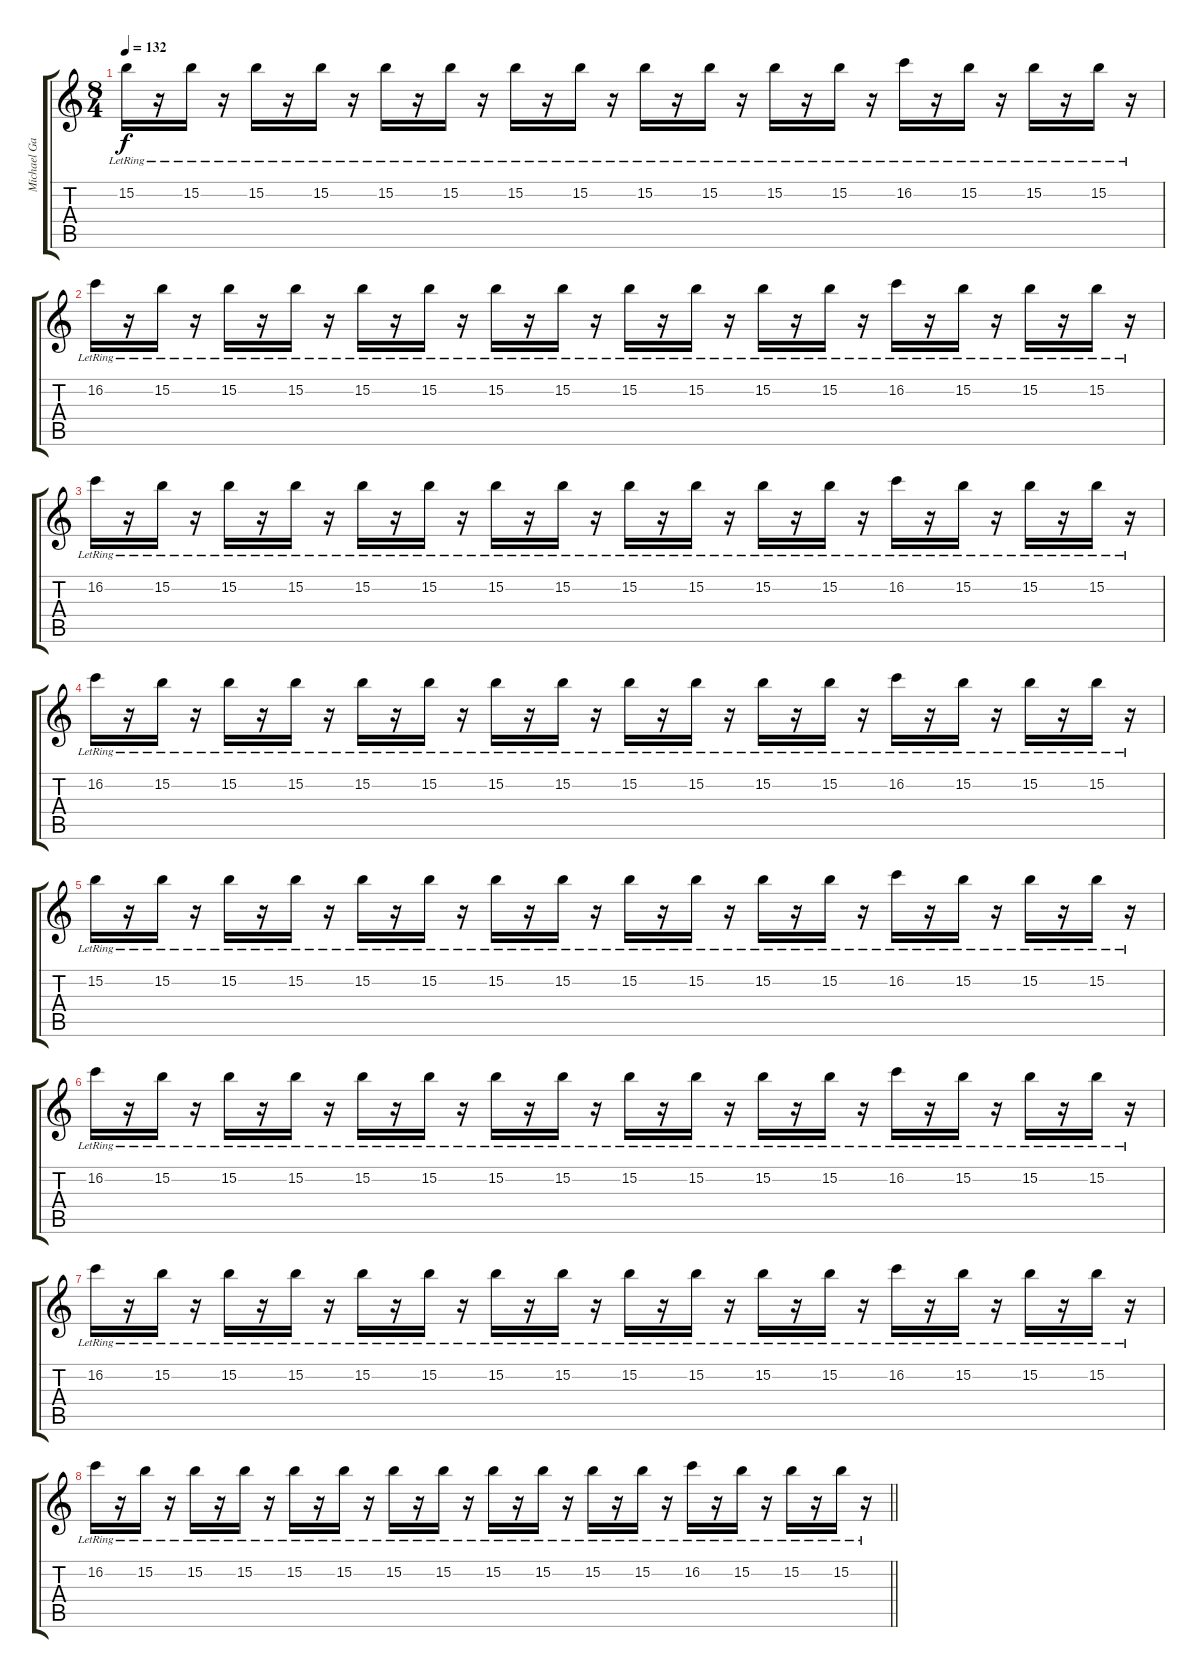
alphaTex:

\track ("Michael Gallagher" "Michael Ga") {instrument electricguitarclean}
\staff {score tabs}
\tuning (Db4 Ab3 E3 B2 Gb2 B1) {hide}
\ts (8 4)
\tempo 132
\clef g2
\ks c
15.2{lr}.16{dy f} r.16 15.2{lr}.16 r.16 15.2{lr}.16 r.16 15.2{lr}.16 r.16 15.2{lr}.16 r.16 15.2{lr}.16 r.16 15.2{lr}.16 r.16 15.2{lr}.16 r.16 15.2{lr}.16 r.16 15.2{lr}.16 r.16 15.2{lr}.16 r.16 15.2{lr}.16 r.16 16.2{lr}.16 r.16 15.2{lr}.16 r.16 15.2{lr}.16 r.16 15.2{lr}.16 r.16 |
16.2{lr}.16 r.16 15.2{lr}.16 r.16 15.2{lr}.16 r.16 15.2{lr}.16 r.16 15.2{lr}.16 r.16 15.2{lr}.16 r.16 15.2{lr}.16 r.16 15.2{lr}.16 r.16 15.2{lr}.16 r.16 15.2{lr}.16 r.16 15.2{lr}.16 r.16 15.2{lr}.16 r.16 16.2{lr}.16 r.16 15.2{lr}.16 r.16 15.2{lr}.16 r.16 15.2{lr}.16 r.16 |
16.2{lr}.16 r.16 15.2{lr}.16 r.16 15.2{lr}.16 r.16 15.2{lr}.16 r.16 15.2{lr}.16 r.16 15.2{lr}.16 r.16 15.2{lr}.16 r.16 15.2{lr}.16 r.16 15.2{lr}.16 r.16 15.2{lr}.16 r.16 15.2{lr}.16 r.16 15.2{lr}.16 r.16 16.2{lr}.16 r.16 15.2{lr}.16 r.16 15.2{lr}.16 r.16 15.2{lr}.16 r.16 |
16.2{lr}.16 r.16 15.2{lr}.16 r.16 15.2{lr}.16 r.16 15.2{lr}.16 r.16 15.2{lr}.16 r.16 15.2{lr}.16 r.16 15.2{lr}.16 r.16 15.2{lr}.16 r.16 15.2{lr}.16 r.16 15.2{lr}.16 r.16 15.2{lr}.16 r.16 15.2{lr}.16 r.16 16.2{lr}.16 r.16 15.2{lr}.16 r.16 15.2{lr}.16 r.16 15.2{lr}.16 r.16 |
15.2{lr}.16 r.16 15.2{lr}.16 r.16 15.2{lr}.16 r.16 15.2{lr}.16 r.16 15.2{lr}.16 r.16 15.2{lr}.16 r.16 15.2{lr}.16 r.16 15.2{lr}.16 r.16 15.2{lr}.16 r.16 15.2{lr}.16 r.16 15.2{lr}.16 r.16 15.2{lr}.16 r.16 16.2{lr}.16 r.16 15.2{lr}.16 r.16 15.2{lr}.16 r.16 15.2{lr}.16 r.16 |
16.2{lr}.16 r.16 15.2{lr}.16 r.16 15.2{lr}.16 r.16 15.2{lr}.16 r.16 15.2{lr}.16 r.16 15.2{lr}.16 r.16 15.2{lr}.16 r.16 15.2{lr}.16 r.16 15.2{lr}.16 r.16 15.2{lr}.16 r.16 15.2{lr}.16 r.16 15.2{lr}.16 r.16 16.2{lr}.16 r.16 15.2{lr}.16 r.16 15.2{lr}.16 r.16 15.2{lr}.16 r.16 |
16.2{lr}.16 r.16 15.2{lr}.16 r.16 15.2{lr}.16 r.16 15.2{lr}.16 r.16 15.2{lr}.16 r.16 15.2{lr}.16 r.16 15.2{lr}.16 r.16 15.2{lr}.16 r.16 15.2{lr}.16 r.16 15.2{lr}.16 r.16 15.2{lr}.16 r.16 15.2{lr}.16 r.16 16.2{lr}.16 r.16 15.2{lr}.16 r.16 15.2{lr}.16 r.16 15.2{lr}.16 r.16 |
\barLineRight lightlight
16.2{lr}.16 r.16 15.2{lr}.16 r.16 15.2{lr}.16 r.16 15.2{lr}.16 r.16 15.2{lr}.16 r.16 15.2{lr}.16 r.16 15.2{lr}.16 r.16 15.2{lr}.16 r.16 15.2{lr}.16 r.16 15.2{lr}.16 r.16 15.2{lr}.16 r.16 15.2{lr}.16 r.16 16.2{lr}.16 r.16 15.2{lr}.16 r.16 15.2{lr}.16 r.16 15.2{lr}.16 r.16
